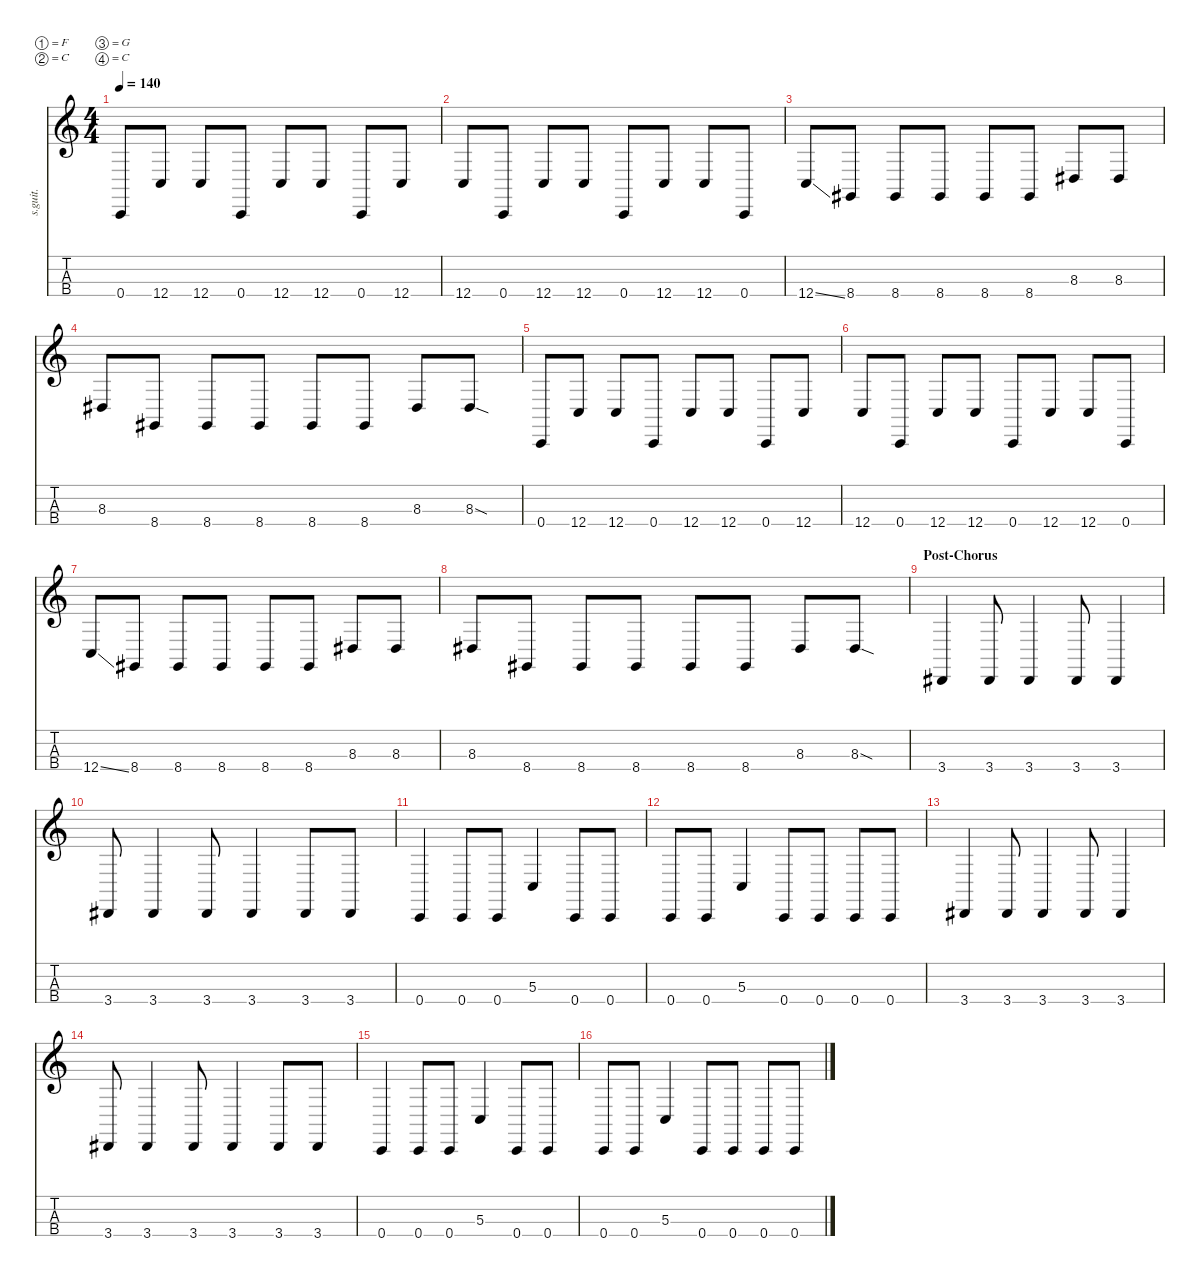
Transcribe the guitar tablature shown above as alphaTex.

\defaultSystemsLayout 4
\hideDynamics
\bracketExtendMode nobrackets
\track ("Chi Cheng" "s.guit.") {instrument electricbassfinger}
\staff {score tabs}
\tuning (F2 C2 G1 C1)
\ts (4 4)
\tempo 140
\clef g2
\ks c
0.4.8{lyrics (0 "") lyrics (1 "") lyrics (2 "") lyrics (3 "") lyrics (4 "") dy fff} 12.4.8{lyrics (0 "") lyrics (1 "") lyrics (2 "") lyrics (3 "") lyrics (4 "")} 12.4.8{lyrics (0 "") lyrics (1 "") lyrics (2 "") lyrics (3 "") lyrics (4 "")} 0.4.8{lyrics (0 "") lyrics (1 "") lyrics (2 "") lyrics (3 "") lyrics (4 "")} 12.4.8{lyrics (0 "") lyrics (1 "") lyrics (2 "") lyrics (3 "") lyrics (4 "")} 12.4.8{lyrics (0 "") lyrics (1 "") lyrics (2 "") lyrics (3 "") lyrics (4 "")} 0.4.8{lyrics (0 "") lyrics (1 "") lyrics (2 "") lyrics (3 "") lyrics (4 "")} 12.4.8{lyrics (0 "") lyrics (1 "") lyrics (2 "") lyrics (3 "") lyrics (4 "")} |
12.4.8{lyrics (0 "") lyrics (1 "") lyrics (2 "") lyrics (3 "") lyrics (4 "")} 0.4.8{lyrics (0 "") lyrics (1 "") lyrics (2 "") lyrics (3 "") lyrics (4 "")} 12.4.8{lyrics (0 "") lyrics (1 "") lyrics (2 "") lyrics (3 "") lyrics (4 "")} 12.4.8{lyrics (0 "") lyrics (1 "") lyrics (2 "") lyrics (3 "") lyrics (4 "")} 0.4.8{lyrics (0 "") lyrics (1 "") lyrics (2 "") lyrics (3 "") lyrics (4 "")} 12.4.8{lyrics (0 "") lyrics (1 "") lyrics (2 "") lyrics (3 "") lyrics (4 "")} 12.4.8{lyrics (0 "") lyrics (1 "") lyrics (2 "") lyrics (3 "") lyrics (4 "")} 0.4.8{lyrics (0 "") lyrics (1 "") lyrics (2 "") lyrics (3 "") lyrics (4 "")} |
12.4{ss}.8{lyrics (0 "") lyrics (1 "") lyrics (2 "") lyrics (3 "") lyrics (4 "")} 8.4{acc #}.8{lyrics (0 "") lyrics (1 "") lyrics (2 "") lyrics (3 "") lyrics (4 "")} 8.4{acc #}.8{lyrics (0 "") lyrics (1 "") lyrics (2 "") lyrics (3 "") lyrics (4 "")} 8.4{acc #}.8{lyrics (0 "") lyrics (1 "") lyrics (2 "") lyrics (3 "") lyrics (4 "")} 8.4{acc #}.8{lyrics (0 "") lyrics (1 "") lyrics (2 "") lyrics (3 "") lyrics (4 "")} 8.4{acc #}.8{lyrics (0 "") lyrics (1 "") lyrics (2 "") lyrics (3 "") lyrics (4 "")} 8.3{acc #}.8{lyrics (0 "") lyrics (1 "") lyrics (2 "") lyrics (3 "") lyrics (4 "")} 8.3{acc #}.8{lyrics (0 "") lyrics (1 "") lyrics (2 "") lyrics (3 "") lyrics (4 "")} |
8.3{acc #}.8{lyrics (0 "") lyrics (1 "") lyrics (2 "") lyrics (3 "") lyrics (4 "")} 8.4{acc #}.8{lyrics (0 "") lyrics (1 "") lyrics (2 "") lyrics (3 "") lyrics (4 "")} 8.4{acc #}.8{lyrics (0 "") lyrics (1 "") lyrics (2 "") lyrics (3 "") lyrics (4 "")} 8.4{acc #}.8{lyrics (0 "") lyrics (1 "") lyrics (2 "") lyrics (3 "") lyrics (4 "")} 8.4{acc #}.8{lyrics (0 "") lyrics (1 "") lyrics (2 "") lyrics (3 "") lyrics (4 "")} 8.4{acc #}.8{lyrics (0 "") lyrics (1 "") lyrics (2 "") lyrics (3 "") lyrics (4 "")} 8.3{acc #}.8{lyrics (0 "") lyrics (1 "") lyrics (2 "") lyrics (3 "") lyrics (4 "")} 8.3{sod acc #}.8{lyrics (0 "") lyrics (1 "") lyrics (2 "") lyrics (3 "") lyrics (4 "")} |
0.4.8{lyrics (0 "") lyrics (1 "") lyrics (2 "") lyrics (3 "") lyrics (4 "")} 12.4.8{lyrics (0 "") lyrics (1 "") lyrics (2 "") lyrics (3 "") lyrics (4 "")} 12.4.8{lyrics (0 "") lyrics (1 "") lyrics (2 "") lyrics (3 "") lyrics (4 "")} 0.4.8{lyrics (0 "") lyrics (1 "") lyrics (2 "") lyrics (3 "") lyrics (4 "")} 12.4.8{lyrics (0 "") lyrics (1 "") lyrics (2 "") lyrics (3 "") lyrics (4 "")} 12.4.8{lyrics (0 "") lyrics (1 "") lyrics (2 "") lyrics (3 "") lyrics (4 "")} 0.4.8{lyrics (0 "") lyrics (1 "") lyrics (2 "") lyrics (3 "") lyrics (4 "")} 12.4.8{lyrics (0 "") lyrics (1 "") lyrics (2 "") lyrics (3 "") lyrics (4 "")} |
12.4.8{lyrics (0 "") lyrics (1 "") lyrics (2 "") lyrics (3 "") lyrics (4 "")} 0.4.8{lyrics (0 "") lyrics (1 "") lyrics (2 "") lyrics (3 "") lyrics (4 "")} 12.4.8{lyrics (0 "") lyrics (1 "") lyrics (2 "") lyrics (3 "") lyrics (4 "")} 12.4.8{lyrics (0 "") lyrics (1 "") lyrics (2 "") lyrics (3 "") lyrics (4 "")} 0.4.8{lyrics (0 "") lyrics (1 "") lyrics (2 "") lyrics (3 "") lyrics (4 "")} 12.4.8{lyrics (0 "") lyrics (1 "") lyrics (2 "") lyrics (3 "") lyrics (4 "")} 12.4.8{lyrics (0 "") lyrics (1 "") lyrics (2 "") lyrics (3 "") lyrics (4 "")} 0.4.8{lyrics (0 "") lyrics (1 "") lyrics (2 "") lyrics (3 "") lyrics (4 "")} |
12.4{ss}.8{lyrics (0 "") lyrics (1 "") lyrics (2 "") lyrics (3 "") lyrics (4 "")} 8.4{acc #}.8{lyrics (0 "") lyrics (1 "") lyrics (2 "") lyrics (3 "") lyrics (4 "")} 8.4{acc #}.8{lyrics (0 "") lyrics (1 "") lyrics (2 "") lyrics (3 "") lyrics (4 "")} 8.4{acc #}.8{lyrics (0 "") lyrics (1 "") lyrics (2 "") lyrics (3 "") lyrics (4 "")} 8.4{acc #}.8{lyrics (0 "") lyrics (1 "") lyrics (2 "") lyrics (3 "") lyrics (4 "")} 8.4{acc #}.8{lyrics (0 "") lyrics (1 "") lyrics (2 "") lyrics (3 "") lyrics (4 "")} 8.3{acc #}.8{lyrics (0 "") lyrics (1 "") lyrics (2 "") lyrics (3 "") lyrics (4 "")} 8.3{acc #}.8{lyrics (0 "") lyrics (1 "") lyrics (2 "") lyrics (3 "") lyrics (4 "")} |
8.3{acc #}.8{lyrics (0 "") lyrics (1 "") lyrics (2 "") lyrics (3 "") lyrics (4 "")} 8.4{acc #}.8{lyrics (0 "") lyrics (1 "") lyrics (2 "") lyrics (3 "") lyrics (4 "")} 8.4{acc #}.8{lyrics (0 "") lyrics (1 "") lyrics (2 "") lyrics (3 "") lyrics (4 "")} 8.4{acc #}.8{lyrics (0 "") lyrics (1 "") lyrics (2 "") lyrics (3 "") lyrics (4 "")} 8.4{acc #}.8{lyrics (0 "") lyrics (1 "") lyrics (2 "") lyrics (3 "") lyrics (4 "")} 8.4{acc #}.8{lyrics (0 "") lyrics (1 "") lyrics (2 "") lyrics (3 "") lyrics (4 "")} 8.3{acc #}.8{lyrics (0 "") lyrics (1 "") lyrics (2 "") lyrics (3 "") lyrics (4 "")} 8.3{sod acc #}.8{lyrics (0 "") lyrics (1 "") lyrics (2 "") lyrics (3 "") lyrics (4 "")} |
\section ("" "Post-Chorus")
3.4{acc #}.4{lyrics (0 "") lyrics (1 "") lyrics (2 "") lyrics (3 "") lyrics (4 "")} 3.4{acc #}.8{lyrics (0 "") lyrics (1 "") lyrics (2 "") lyrics (3 "") lyrics (4 "")} 3.4{acc #}.4{lyrics (0 "") lyrics (1 "") lyrics (2 "") lyrics (3 "") lyrics (4 "")} 3.4{acc #}.8{lyrics (0 "") lyrics (1 "") lyrics (2 "") lyrics (3 "") lyrics (4 "")} 3.4{acc #}.4{lyrics (0 "") lyrics (1 "") lyrics (2 "") lyrics (3 "") lyrics (4 "")} |
3.4{acc #}.8{lyrics (0 "") lyrics (1 "") lyrics (2 "") lyrics (3 "") lyrics (4 "")} 3.4{acc #}.4{lyrics (0 "") lyrics (1 "") lyrics (2 "") lyrics (3 "") lyrics (4 "")} 3.4{acc #}.8{lyrics (0 "") lyrics (1 "") lyrics (2 "") lyrics (3 "") lyrics (4 "")} 3.4{acc #}.4{lyrics (0 "") lyrics (1 "") lyrics (2 "") lyrics (3 "") lyrics (4 "")} 3.4{acc #}.8{lyrics (0 "") lyrics (1 "") lyrics (2 "") lyrics (3 "") lyrics (4 "")} 3.4{acc #}.8{lyrics (0 "") lyrics (1 "") lyrics (2 "") lyrics (3 "") lyrics (4 "")} |
0.4.4{lyrics (0 "") lyrics (1 "") lyrics (2 "") lyrics (3 "") lyrics (4 "")} 0.4.8{lyrics (0 "") lyrics (1 "") lyrics (2 "") lyrics (3 "") lyrics (4 "")} 0.4.8{lyrics (0 "") lyrics (1 "") lyrics (2 "") lyrics (3 "") lyrics (4 "")} 5.3.4{lyrics (0 "") lyrics (1 "") lyrics (2 "") lyrics (3 "") lyrics (4 "")} 0.4.8{lyrics (0 "") lyrics (1 "") lyrics (2 "") lyrics (3 "") lyrics (4 "")} 0.4.8{lyrics (0 "") lyrics (1 "") lyrics (2 "") lyrics (3 "") lyrics (4 "")} |
0.4.8{lyrics (0 "") lyrics (1 "") lyrics (2 "") lyrics (3 "") lyrics (4 "")} 0.4.8{lyrics (0 "") lyrics (1 "") lyrics (2 "") lyrics (3 "") lyrics (4 "")} 5.3.4{lyrics (0 "") lyrics (1 "") lyrics (2 "") lyrics (3 "") lyrics (4 "")} 0.4.8{lyrics (0 "") lyrics (1 "") lyrics (2 "") lyrics (3 "") lyrics (4 "")} 0.4.8{lyrics (0 "") lyrics (1 "") lyrics (2 "") lyrics (3 "") lyrics (4 "")} 0.4.8{lyrics (0 "") lyrics (1 "") lyrics (2 "") lyrics (3 "") lyrics (4 "")} 0.4.8{lyrics (0 "") lyrics (1 "") lyrics (2 "") lyrics (3 "") lyrics (4 "")} |
3.4{acc #}.4{lyrics (0 "") lyrics (1 "") lyrics (2 "") lyrics (3 "") lyrics (4 "")} 3.4{acc #}.8{lyrics (0 "") lyrics (1 "") lyrics (2 "") lyrics (3 "") lyrics (4 "")} 3.4{acc #}.4{lyrics (0 "") lyrics (1 "") lyrics (2 "") lyrics (3 "") lyrics (4 "")} 3.4{acc #}.8{lyrics (0 "") lyrics (1 "") lyrics (2 "") lyrics (3 "") lyrics (4 "")} 3.4{acc #}.4{lyrics (0 "") lyrics (1 "") lyrics (2 "") lyrics (3 "") lyrics (4 "")} |
3.4{acc #}.8{lyrics (0 "") lyrics (1 "") lyrics (2 "") lyrics (3 "") lyrics (4 "")} 3.4{acc #}.4{lyrics (0 "") lyrics (1 "") lyrics (2 "") lyrics (3 "") lyrics (4 "")} 3.4{acc #}.8{lyrics (0 "") lyrics (1 "") lyrics (2 "") lyrics (3 "") lyrics (4 "")} 3.4{acc #}.4{lyrics (0 "") lyrics (1 "") lyrics (2 "") lyrics (3 "") lyrics (4 "")} 3.4{acc #}.8{lyrics (0 "") lyrics (1 "") lyrics (2 "") lyrics (3 "") lyrics (4 "")} 3.4{acc #}.8{lyrics (0 "") lyrics (1 "") lyrics (2 "") lyrics (3 "") lyrics (4 "")} |
0.4.4{lyrics (0 "") lyrics (1 "") lyrics (2 "") lyrics (3 "") lyrics (4 "")} 0.4.8{lyrics (0 "") lyrics (1 "") lyrics (2 "") lyrics (3 "") lyrics (4 "")} 0.4.8{lyrics (0 "") lyrics (1 "") lyrics (2 "") lyrics (3 "") lyrics (4 "")} 5.3.4{lyrics (0 "") lyrics (1 "") lyrics (2 "") lyrics (3 "") lyrics (4 "")} 0.4.8{lyrics (0 "") lyrics (1 "") lyrics (2 "") lyrics (3 "") lyrics (4 "")} 0.4.8{lyrics (0 "") lyrics (1 "") lyrics (2 "") lyrics (3 "") lyrics (4 "")} |
0.4.8{lyrics (0 "") lyrics (1 "") lyrics (2 "") lyrics (3 "") lyrics (4 "")} 0.4.8{lyrics (0 "") lyrics (1 "") lyrics (2 "") lyrics (3 "") lyrics (4 "")} 5.3.4{lyrics (0 "") lyrics (1 "") lyrics (2 "") lyrics (3 "") lyrics (4 "")} 0.4.8{lyrics (0 "") lyrics (1 "") lyrics (2 "") lyrics (3 "") lyrics (4 "")} 0.4.8{lyrics (0 "") lyrics (1 "") lyrics (2 "") lyrics (3 "") lyrics (4 "")} 0.4.8{lyrics (0 "") lyrics (1 "") lyrics (2 "") lyrics (3 "") lyrics (4 "")} 0.4.8{lyrics (0 "") lyrics (1 "") lyrics (2 "") lyrics (3 "") lyrics (4 "")}
